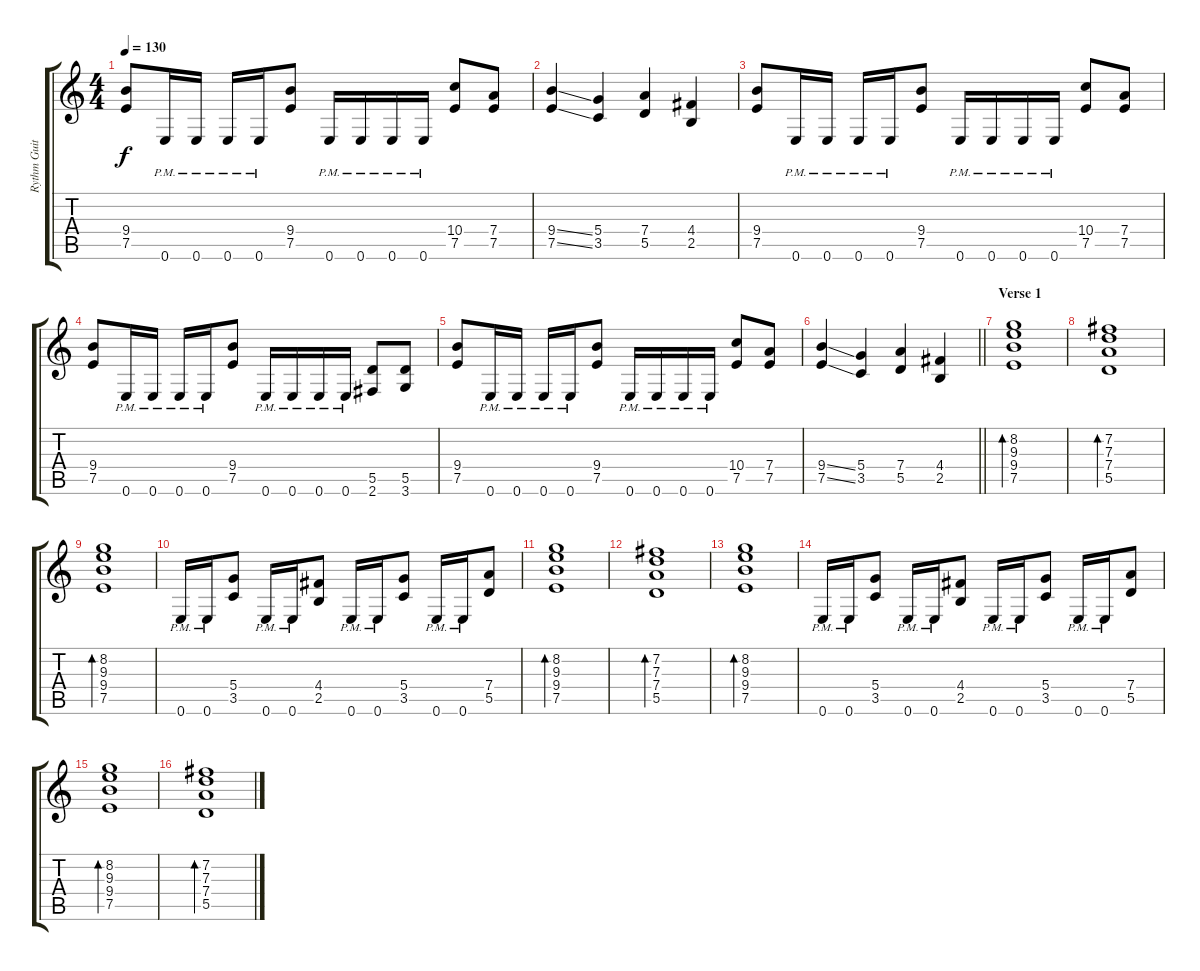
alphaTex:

\track ("Rythm Guitar" "Rythm Guit") {instrument distortionguitar}
\staff {score tabs}
\tuning (E4 B3 G3 D3 A2 E2) {hide}
\ts (4 4)
\tempo 130
\clef g2
\ks c
(9.4 7.5).8{dy f} 0.6{pm}.16 0.6{pm}.16 0.6{pm}.16 0.6{pm}.16 (9.4 7.5).8 0.6{pm}.16 0.6{pm}.16 0.6{pm}.16 0.6{pm}.16 (10.4 7.5).8 (7.4 7.5).8 |
(9.4{ss} 7.5{ss}).4 (5.4 3.5).4 (7.4 5.5).4 (4.4 2.5).4 |
(9.4 7.5).8 0.6{pm}.16 0.6{pm}.16 0.6{pm}.16 0.6{pm}.16 (9.4 7.5).8 0.6{pm}.16 0.6{pm}.16 0.6{pm}.16 0.6{pm}.16 (10.4 7.5).8 (7.4 7.5).8 |
(9.4 7.5).8 0.6{pm}.16 0.6{pm}.16 0.6{pm}.16 0.6{pm}.16 (9.4 7.5).8 0.6{pm}.16 0.6{pm}.16 0.6{pm}.16 0.6{pm}.16 (5.5 2.6).8 (5.5 3.6).8 |
(9.4 7.5).8 0.6{pm}.16 0.6{pm}.16 0.6{pm}.16 0.6{pm}.16 (9.4 7.5).8 0.6{pm}.16 0.6{pm}.16 0.6{pm}.16 0.6{pm}.16 (10.4 7.5).8 (7.4 7.5).8 |
\barLineRight lightlight
(9.4{ss} 7.5{ss}).4 (5.4 3.5).4 (7.4 5.5).4 (4.4 2.5).4 |
\section ("" "Verse 1")
(8.2 9.3 9.4 7.5).1{bd 240 instrument electricguitarjazz} |
(7.2 7.3 7.4 5.5).1{bd 240} |
(8.2 9.3 9.4 7.5).1{bd 240} |
0.6{pm}.16{instrument distortionguitar} 0.6{pm}.16 (5.4 3.5).8 0.6{pm}.16 0.6{pm}.16 (4.4 2.5).8 0.6{pm}.16 0.6{pm}.16 (5.4 3.5).8 0.6{pm}.16 0.6{pm}.16 (7.4 5.5).8 |
(8.2 9.3 9.4 7.5).1{bd 240 instrument electricguitarjazz} |
(7.2 7.3 7.4 5.5).1{bd 240} |
(8.2 9.3 9.4 7.5).1{bd 240} |
0.6{pm}.16{instrument distortionguitar} 0.6{pm}.16 (5.4 3.5).8 0.6{pm}.16 0.6{pm}.16 (4.4 2.5).8 0.6{pm}.16 0.6{pm}.16 (5.4 3.5).8 0.6{pm}.16 0.6{pm}.16 (7.4 5.5).8 |
(8.2 9.3 9.4 7.5).1{bd 240 instrument electricguitarjazz} |
(7.2 7.3 7.4 5.5).1{bd 240}
